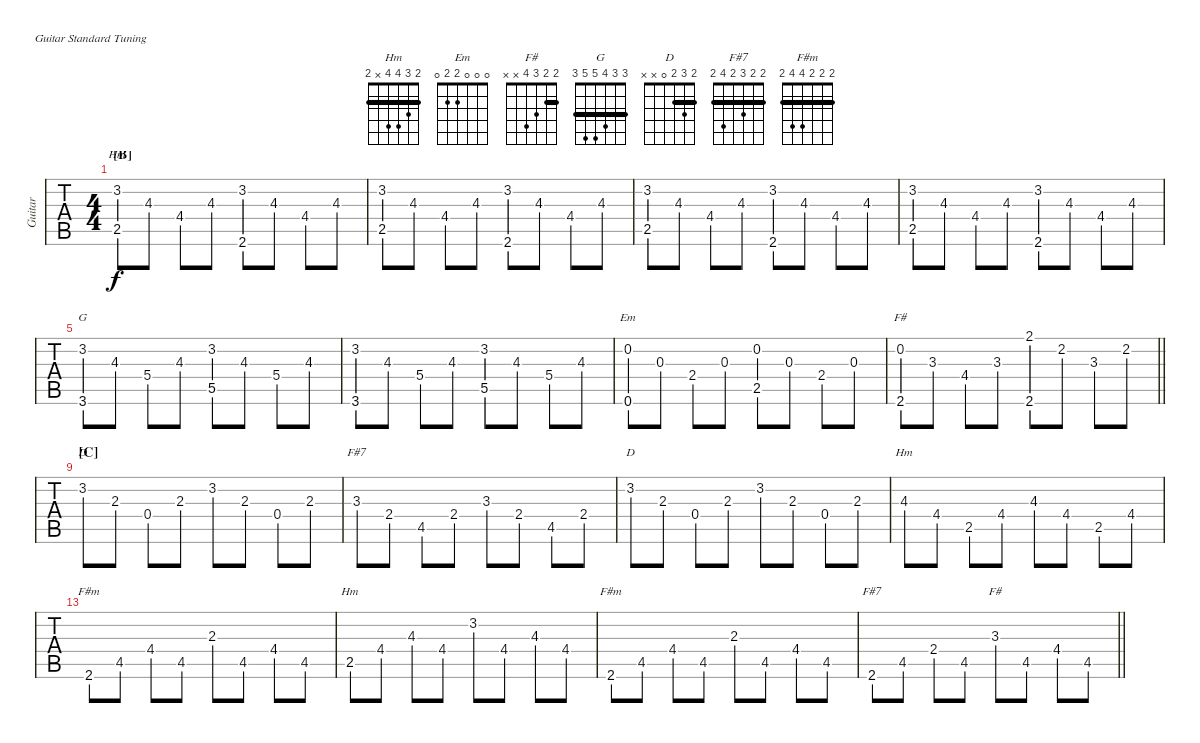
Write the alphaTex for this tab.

\bracketExtendMode groupsimilarinstruments
\multiTrackTrackNamePolicy hidden
\firstSystemTrackNameMode fullname
\otherSystemsTrackNameMode fullname
\otherSystemsTrackNameOrientation horizontal
\defaultBarNumberDisplay FirstOfSystem
\track ("Guitar" "S-Gt") {multiBarRest instrument acousticguitarsteel}
\staff {tabs}
\tuning (E4 B3 G3 D3 A2 E2)
\chord ("Hm" 2 3 4 4 x 2) {barre 2}
\chord ("Em" 0 0 0 2 2 0)
\chord ("F#" 2 2 3 4 x x) {barre 2}
\chord ("G" 3 3 4 5 5 3) {barre (3 3)}
\chord ("D" 2 3 2 0 x x) {barre 2}
\chord ("F#7" 2 2 3 2 4 2) {barre (2 2 2)}
\chord ("F#m" 2 2 2 4 4 2) {barre (2 2 2)}
\voice
\ts (4 4)
\section ("B" "")
\tempo (150 hide)
\clef g2
\ks c
(3.2 2.5).8{ch "Hm" dy f} 4.3.8 4.4.8 4.3.8 (3.2 2.6).8 4.3.8 4.4.8 4.3.8 |
(3.2 2.5).8 4.3.8 4.4.8 4.3.8 (3.2 2.6).8 4.3.8 4.4.8 4.3.8 |
(3.2 2.5).8 4.3.8 4.4.8 4.3.8 (3.2 2.6).8 4.3.8 4.4.8 4.3.8 |
(3.2 2.5).8 4.3.8 4.4.8 4.3.8 (3.2 2.6).8 4.3.8 4.4.8 4.3.8 |
(3.2 3.6).8{ch "G"} 4.3.8 5.4.8 4.3.8 (3.2 5.5).8 4.3.8 5.4.8 4.3.8 |
(3.2 3.6).8 4.3.8 5.4.8 4.3.8 (3.2 5.5).8 4.3.8 5.4.8 4.3.8 |
(0.2 0.6).8{ch "Em"} 0.3.8 2.4.8 0.3.8 (0.2 2.5).8 0.3.8 2.4.8 0.3.8 |
\barLineRight lightlight
(0.2 2.6).8{ch "F#"} 3.3.8 4.4.8 3.3.8 (2.1 2.6).8 2.2.8 3.3.8 2.2.8 |
\section ("C" "")
3.2.8{ch "D"} 2.3.8 0.4.8 2.3.8 3.2.8 2.3.8 0.4.8 2.3.8 |
3.3.8{ch "F#7"} 2.4.8 4.5.8 2.4.8 3.3.8 2.4.8 4.5.8 2.4.8 |
3.2.8{ch "D"} 2.3.8 0.4.8 2.3.8 3.2.8 2.3.8 0.4.8 2.3.8 |
4.3.8{ch "Hm"} 4.4.8 2.5.8 4.4.8 4.3.8 4.4.8 2.5.8 4.4.8 |
2.6.8{ch "F#m"} 4.5.8 4.4.8 4.5.8 2.3.8 4.5.8 4.4.8 4.5.8 |
2.5.8{ch "Hm"} 4.4.8 4.3.8 4.4.8 3.2.8 4.4.8 4.3.8 4.4.8 |
2.6.8{ch "F#m"} 4.5.8 4.4.8 4.5.8 2.3.8 4.5.8 4.4.8 4.5.8 |
\barLineRight lightlight
2.6.8{ch "F#7"} 4.5.8 2.4.8 4.5.8 3.3.8{ch "F#"} 4.5.8 4.4.8 4.5.8
\voice
\clef g2
\ottava regular
\simile none
\ks c
2.5.2{dy f} 2.6.2 |
2.5.2 2.6.2 |
2.5.2 2.6.2 |
2.5.2 2.6.2 |
3.6.2 5.5.2 |
3.6.2 5.5.2 |
0.6.2 2.5.2 |
\barLineRight lightlight
2.6.2 2.6.2 |
|
|
|
|
2.6.1 |
2.5.1 |
2.6.1 |
\barLineRight lightlight
2.6.1
